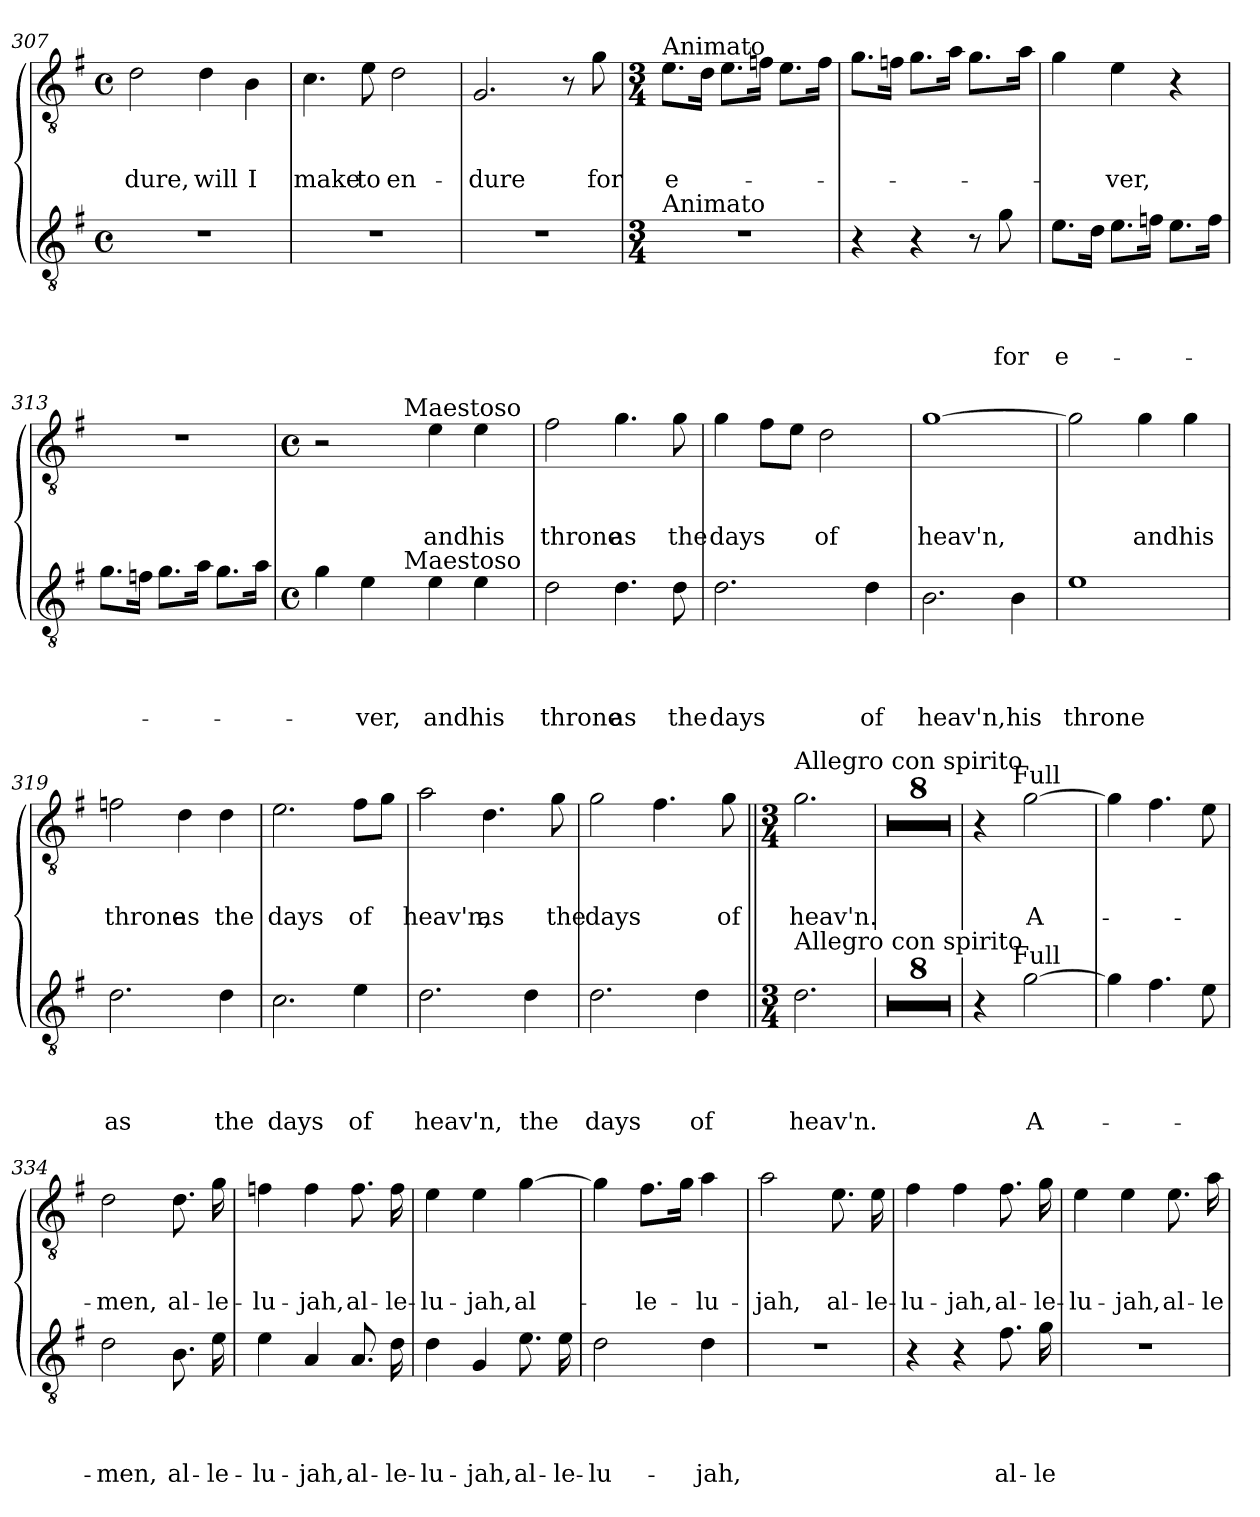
**kern	**text	**text	**text	**text	**kern	**text	**text	**text
*part2	*part2	*part2	*part2	*part2	*part1	*part1	*part1	*part1
*staff2	*staff2	*staff2	*staff2	*staff2	*staff1	*staff1	*staff1	*staff1
*clefGv2	*	*	*	*	*clefGv2	*	*	*
*k[f#]	*	*	*	*	*k[f#]	*	*	*
*G:	*	*	*	*	*G:	*	*	*
*M4/4	*	*	*	*	*M4/4	*	*	*
*met(c)	*	*	*	*	*met(c)	*	*	*
=307	=307	=307	=307	=307	=307	=307	=307	=307
!	!	!	!	!	!	!	!	!LO:LY:b
1r	.	.	.	.	2d\	.	.	-dure,
!	!	!	!	!	!	!	!	!LO:LY:b
.	.	.	.	.	4d\	.	.	will
!	!	!	!	!	!	!	!	!LO:LY:b
.	.	.	.	.	4B\	.	.	I
=308	=308	=308	=308	=308	=308	=308	=308	=308
!	!	!	!	!	!	!	!	!LO:LY:b
1r	.	.	.	.	4.c\	.	.	make
!	!	!	!	!	!	!	!	!LO:LY:b
.	.	.	.	.	8e\	.	.	to
!	!	!	!	!	!	!	!	!LO:LY:b
.	.	.	.	.	2d\	.	.	en-
=309	=309	=309	=309	=309	=309	=309	=309	=309
!	!	!	!	!	!	!	!	!LO:LY:b
1r	.	.	.	.	2.G/	.	.	-dure
.	.	.	.	.	8r	.	.	.
!	!	!	!	!	!	!	!	!LO:LY:b
.	.	.	.	.	8g\	.	.	for
!!LO:LB:g=z
=310	=310	=310	=310	=310	=310	=310	=310	=310
*M3/4	*	*	*	*	*M3/4	*	*	*
!	!	!	!	!	!LO:TX:a:t=Animato	!	!	!
!LO:TX:a:t=Animato	!	!	!	!	!	!	!	!
!	!	!	!	!	!	!	!	!LO:LY:b
2.r	.	.	.	.	8.e\L	.	.	e-
.	.	.	.	.	16d\Jk	.	.	.
.	.	.	.	.	8.e\L	.	.	.
.	.	.	.	.	16fn\Jk	.	.	.
.	.	.	.	.	8.e\L	.	.	.
.	.	.	.	.	16f\Jk	.	.	.
=311	=311	=311	=311	=311	=311	=311	=311	=311
4r	.	.	.	.	8.g\L	.	.	.
.	.	.	.	.	16fn\Jk	.	.	.
4r	.	.	.	.	8.g\L	.	.	.
.	.	.	.	.	16a\Jk	.	.	.
8r	.	.	.	.	8.g\L	.	.	.
!	!	!	!	!LO:LY:b	!	!	!	!
8g\	.	.	.	for	.	.	.	.
.	.	.	.	.	16a\Jk	.	.	.
=312	=312	=312	=312	=312	=312	=312	=312	=312
!	!	!	!	!LO:LY:b	!	!	!	!
8.e\L	.	.	.	e-	4g\	.	.	.
16d\Jk	.	.	.	.	.	.	.	.
!	!	!	!	!	!	!	!	!LO:LY:b
8.e\L	.	.	.	.	4e\	.	.	-ver,
16fn\Jk	.	.	.	.	.	.	.	.
8.e\L	.	.	.	.	4r	.	.	.
16f\Jk	.	.	.	.	.	.	.	.
=313	=313	=313	=313	=313	=313	=313	=313	=313
8.g\L	.	.	.	.	2.r	.	.	.
16fn\Jk	.	.	.	.	.	.	.	.
8.g\L	.	.	.	.	.	.	.	.
16a\Jk	.	.	.	.	.	.	.	.
8.g\L	.	.	.	.	.	.	.	.
16a\Jk	.	.	.	.	.	.	.	.
=314	=314	=314	=314	=314	=314	=314	=314	=314
*M4/4	*	*	*	*	*M4/4	*	*	*
*met(c)	*	*	*	*	*met(c)	*	*	*
*^	*	*	*	*	*^	*	*	*
4g\	4ryy	.	.	.	.	2r	4ryy	.	.	.
!	!	!	!	!	!LO:LY:b	!	!	!	!	!
4e\	8ryy	.	.	.	-ver,	.	8ryy	.	.	.
.	32ryy	.	.	.	.	.	32ryy	.	.	.
!	!	!	!	!	!	!	!LO:TX:a:t=Maestoso	!	!	!
!	!LO:TX:a:t=Maestoso	!	!	!	!	!	!	!	!	!
.	2ryy	.	.	.	.	.	2ryy	.	.	.
!	!	!	!	!	!LO:LY:b	!	!	!	!	!LO:LY:b
4e\	.	.	.	.	and	4e\	.	.	.	and
!	!	!	!	!	!LO:LY:b	!	!	!	!	!LO:LY:b
4e\	.	.	.	.	his	4e\	.	.	.	his
.	16.ryy	.	.	.	.	.	16.ryy	.	.	.
!!LO:LB:g=z
=315	=315	=315	=315	=315	=315	=315	=315	=315	=315	=315
!	!	!	!	!	!LO:LY:b	!	!	!	!	!LO:LY:b
*v	*v	*	*	*	*	*	*	*	*	*
*	*	*	*	*	*v	*v	*	*	*
2d\	.	.	.	throne	2f#\	.	.	throne
!	!	!	!	!LO:LY:b	!	!	!	!LO:LY:b
4.d\	.	.	.	as	4.g\	.	.	as
!	!	!	!	!LO:LY:b	!	!	!	!LO:LY:b
8d\	.	.	.	the	8g\	.	.	the
=316	=316	=316	=316	=316	=316	=316	=316	=316
!	!	!	!	!LO:LY:b	!	!	!	!LO:LY:b
2.d\	.	.	.	days	4g\	.	.	days
.	.	.	.	.	8f#\L	.	.	.
.	.	.	.	.	8e\J	.	.	.
!	!	!	!	!	!	!	!	!LO:LY:b
.	.	.	.	.	2d\	.	.	of
!	!	!	!	!LO:LY:b	!	!	!	!
4d\	.	.	.	of	.	.	.	.
=317	=317	=317	=317	=317	=317	=317	=317	=317
!	!	!	!	!LO:LY:b	!	!	!	!LO:LY:b
2.B\	.	.	.	heav'n,	[1g	.	.	heav'n,
!	!	!	!	!LO:LY:b	!	!	!	!
4B\	.	.	.	his	.	.	.	.
=318	=318	=318	=318	=318	=318	=318	=318	=318
!	!	!	!	!LO:LY:b	!	!	!	!
1e	.	.	.	throne	2g\]	.	.	.
!	!	!	!	!	!	!	!	!LO:LY:b
.	.	.	.	.	4g\	.	.	and
!	!	!	!	!	!	!	!	!LO:LY:b
.	.	.	.	.	4g\	.	.	his
=319	=319	=319	=319	=319	=319	=319	=319	=319
!	!	!	!	!LO:LY:b	!	!	!	!LO:LY:b
2.d\	.	.	.	as	2fn\	.	.	throne
!	!	!	!	!	!	!	!	!LO:LY:b
.	.	.	.	.	4d\	.	.	as
!	!	!	!	!LO:LY:b	!	!	!	!LO:LY:b
4d\	.	.	.	the	4d\	.	.	the
=320	=320	=320	=320	=320	=320	=320	=320	=320
!	!	!	!	!LO:LY:b	!	!	!	!LO:LY:b
2.c\	.	.	.	days	2.e\	.	.	days
!	!	!	!	!LO:LY:b	!	!	!	!LO:LY:b
4e\	.	.	.	of	8f#\L	.	.	of
.	.	.	.	.	8g\J	.	.	.
=321	=321	=321	=321	=321	=321	=321	=321	=321
!	!	!	!	!LO:LY:b	!	!	!	!LO:LY:b
2.d\	.	.	.	heav'n,	2a\	.	.	heav'n,
!	!	!	!	!	!	!	!	!LO:LY:b
.	.	.	.	.	4.d\	.	.	as
!	!	!	!	!LO:LY:b	!	!	!	!
4d\	.	.	.	the	.	.	.	.
!	!	!	!	!	!	!	!	!LO:LY:b
.	.	.	.	.	8g\	.	.	the
=322	=322	=322	=322	=322	=322	=322	=322	=322
!	!	!	!	!LO:LY:b	!	!	!	!LO:LY:b
2.d\	.	.	.	days	2g\	.	.	days
.	.	.	.	.	4.f#\	.	.	.
!	!	!	!	!LO:LY:b	!	!	!	!
4d\	.	.	.	of	.	.	.	.
!	!	!	!	!	!	!	!	!LO:LY:b
.	.	.	.	.	8g\	.	.	of
=323||	=323||	=323||	=323||	=323||	=323||	=323||	=323||	=323||
*M3/4	*	*	*	*	*M3/4	*	*	*
!	!	!	!	!	!LO:TX:a:t=Allegro con spirito	!	!	!
!LO:TX:a:t=Allegro con spirito	!	!	!	!	!	!	!	!
!	!	!	!	!LO:LY:b	!	!	!	!LO:LY:b
2.d\	.	.	.	heav'n.	2.g\	.	.	heav'n.
=324	=324	=324	=324	=324	=324	=324	=324	=324
2.r	.	.	.	.	2.r	.	.	.
=325	=325	=325	=325	=325	=325	=325	=325	=325
2.r	.	.	.	.	2.r	.	.	.
=326	=326	=326	=326	=326	=326	=326	=326	=326
2.r	.	.	.	.	2.r	.	.	.
=327	=327	=327	=327	=327	=327	=327	=327	=327
2.r	.	.	.	.	2.r	.	.	.
=328	=328	=328	=328	=328	=328	=328	=328	=328
2.r	.	.	.	.	2.r	.	.	.
=329	=329	=329	=329	=329	=329	=329	=329	=329
2.r	.	.	.	.	2.r	.	.	.
=330	=330	=330	=330	=330	=330	=330	=330	=330
2.r	.	.	.	.	2.r	.	.	.
=331	=331	=331	=331	=331	=331	=331	=331	=331
2.r	.	.	.	.	2.r	.	.	.
!!LO:LB:g=z
=332	=332	=332	=332	=332	=332	=332	=332	=332
*^	*	*	*	*	*^	*	*	*
4r	8..ryy	.	.	.	.	4r	8..ryy	.	.	.
!	!	!	!	!	!	!	!LO:TX:a:t=Full	!	!	!
!	!LO:TX:a:t=Full	!	!	!	!	!	!	!	!	!
.	2ryy	.	.	.	.	.	2ryy	.	.	.
!	!	!	!	!	!LO:LY:b	!	!	!	!	!LO:LY:b
[2g\	.	.	.	.	A-	[2g\	.	.	.	A-
.	32ryy	.	.	.	.	.	32ryy	.	.	.
*v	*v	*	*	*	*	*	*	*	*	*
*	*	*	*	*	*v	*v	*	*	*
=333	=333	=333	=333	=333	=333	=333	=333	=333
4g\]	.	.	.	.	4g\]	.	.	.
4.f#\	.	.	.	.	4.f#\	.	.	.
8e\	.	.	.	.	8e\	.	.	.
=334	=334	=334	=334	=334	=334	=334	=334	=334
!	!	!	!	!LO:LY:b	!	!	!	!LO:LY:b
2d\	.	.	.	-men,	2d\	.	.	-men,
!	!	!	!	!LO:LY:b	!	!	!	!LO:LY:b
8.B\	.	.	.	al-	8.d\	.	.	al-
!	!	!	!	!LO:LY:b	!	!	!	!LO:LY:b
16e\	.	.	.	-le-	16g\	.	.	-le-
=335	=335	=335	=335	=335	=335	=335	=335	=335
!	!	!	!	!LO:LY:b	!	!	!	!LO:LY:b
4e\	.	.	.	-lu-	4fn\	.	.	-lu-
!	!	!	!	!LO:LY:b	!	!	!	!LO:LY:b
4A/	.	.	.	-jah,	4f\	.	.	-jah,
!	!	!	!	!LO:LY:b	!	!	!	!LO:LY:b
8.A/	.	.	.	al-	8.f\	.	.	al-
!	!	!	!	!LO:LY:b	!	!	!	!LO:LY:b
16d\	.	.	.	-le-	16f\	.	.	-le-
=336	=336	=336	=336	=336	=336	=336	=336	=336
!	!	!	!	!LO:LY:b	!	!	!	!LO:LY:b
4d\	.	.	.	-lu-	4e\	.	.	-lu-
!	!	!	!	!LO:LY:b	!	!	!	!LO:LY:b
4G/	.	.	.	-jah,	4e\	.	.	-jah,
!	!	!	!	!LO:LY:b	!	!	!	!LO:LY:b
8.e\	.	.	.	al-	[4g\	.	.	al-
!	!	!	!	!LO:LY:b	!	!	!	!
16e\	.	.	.	-le-	.	.	.	.
=337	=337	=337	=337	=337	=337	=337	=337	=337
!	!	!	!	!LO:LY:b	!	!	!	!
2d\	.	.	.	-lu-	4g\]	.	.	.
!	!	!	!	!	!	!	!	!LO:LY:b
.	.	.	.	.	8.f#\L	.	.	-le-
.	.	.	.	.	16g\Jk	.	.	.
!	!	!	!	!LO:LY:b	!	!	!	!LO:LY:b
4d\	.	.	.	-jah,	4a\	.	.	-lu-
=338	=338	=338	=338	=338	=338	=338	=338	=338
!	!	!	!	!	!	!	!	!LO:LY:b
2.r	.	.	.	.	2a\	.	.	-jah,
!	!	!	!	!	!	!	!	!LO:LY:b
.	.	.	.	.	8.e\	.	.	al-
!	!	!	!	!	!	!	!	!LO:LY:b
.	.	.	.	.	16e\	.	.	-le-
=339	=339	=339	=339	=339	=339	=339	=339	=339
!	!	!	!	!	!	!	!	!LO:LY:b
4r	.	.	.	.	4f#\	.	.	-lu-
!	!	!	!	!	!	!	!	!LO:LY:b
4r	.	.	.	.	4f#\	.	.	-jah,
!	!	!	!	!LO:LY:b	!	!	!	!LO:LY:b
8.f#\	.	.	.	al-	8.f#\	.	.	al-
!	!	!	!	!LO:LY:b	!	!	!	!LO:LY:b
16g\	.	.	.	-le-	16g\	.	.	-le-
!!LO:LB:g=z
=340	=340	=340	=340	=340	=340	=340	=340	=340
!	!	!	!	!	!	!	!	!LO:LY:b
2.r	.	.	.	.	4e\	.	.	-lu-
!	!	!	!	!	!	!	!	!LO:LY:b
.	.	.	.	.	4e\	.	.	-jah,
!	!	!	!	!	!	!	!	!LO:LY:b
.	.	.	.	.	8.e\	.	.	al-
!	!	!	!	!	!	!	!	!LO:LY:b
.	.	.	.	.	16a\	.	.	-le-
=	=	=	=	=	=	=	=	=
*-	*-	*-	*-	*-	*-	*-	*-	*-
